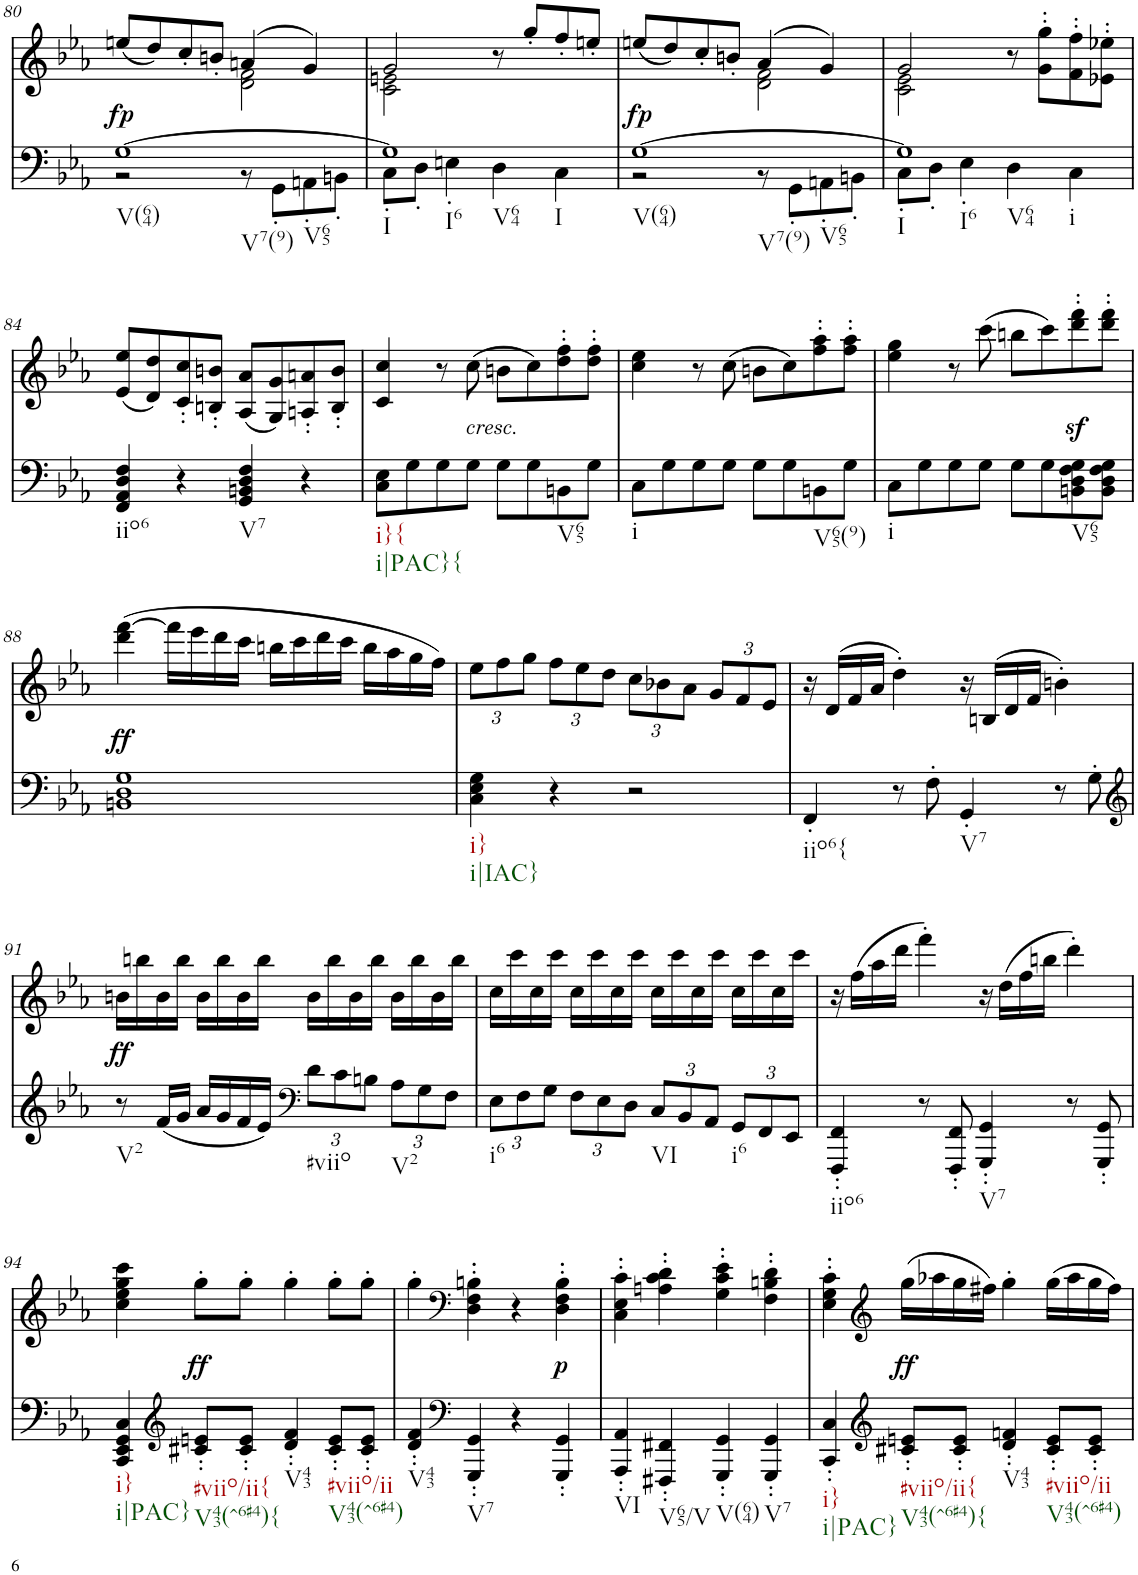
**kern	**kern	**dynam
*part2	*part1	*part1
*staff2	*staff1	*staff1
*I"piano	*I"piano	*
*I'Pno	*I'Pno	*
!!LO:PB:g=z
*clefF4	*clefG2	*
*k[b-e-a-]	*k[b-e-a-]	*
*c:	*c:	*
*M4/4	*M4/4	*
=80	=80	=80
*^	*^	*
!LO:TX:b:t=V(64)	!	!	!	!
!LO:TX:b:t=V7(9)	!	!	!	!
!LO:TX:b:t=V65	!	!	!	!
!	!	!	!	!LO:DY:b
[1G	2r	(8een/L	2ryy	fp
.	.	8dd/)	.	.
.	.	8cc'/	.	.
.	.	8bn'/J	.	.
.	8r	(4an/	2d\ 2f\	.
.	8GG'\L	.	.	.
.	8AAn'\	4g/)	.	.
.	8BBn'\J	.	.	.
=81	=81	=81	=81	=81
!LO:TX:b:t=I	!	!	!	!
!LO:TX:b:t=I6	!	!	!	!
!LO:TX:b:t=V64	!	!	!	!
!LO:TX:b:t=I	!	!	!	!
1G]	8C'\L	2g/	2c\ 2en\	.
.	8D'\J	.	.	.
.	4En'\	.	.	.
.	4D\	8r	2ryy	.
.	.	8gg'/L	.	.
.	4C\	8ff'/	.	.
.	.	8een'/J	.	.
=82	=82	=82	=82	=82
!LO:TX:b:t=V(64)	!	!	!	!
!LO:TX:b:t=V7(9)	!	!	!	!
!LO:TX:b:t=V65	!	!	!	!
!	!	!	!	!LO:DY:b
[1G	2r	(8een/L	2ryy	fp
.	.	8dd/)	.	.
.	.	8cc'/	.	.
.	.	8bn'/J	.	.
.	8r	(4a-/	2d\ 2f\	.
.	8GG'\L	.	.	.
.	8AAn'\	4g/)	.	.
.	8BBn'\J	.	.	.
=83	=83	=83	=83	=83
!LO:TX:b:t=I	!	!	!	!
!LO:TX:b:t=I6	!	!	!	!
!LO:TX:b:t=V64	!	!	!	!
!LO:TX:b:t=i	!	!	!	!
1G]	8C'\L	2g/	2c\ 2e-\	.
.	8D'\J	.	.	.
.	4E-'\	.	.	.
.	4D\	8r	2ryy	.
.	.	8g\' 8gg\'L	.	.
.	4C\	8f\' 8ff\'	.	.
.	.	8e-X\' 8ee-X\'J	.	.
*v	*v	*	*	*
*	*v	*v	*
!!LO:LB:g=z
=84	=84	=84
!LO:TX:b:t=iio6	!	!
4FF/ 4AA-/ 4D/ 4F/	(8e-/ 8ee-/L	.
.	8d/ 8dd/)	.
4r	8c/' 8cc/'	.
.	8Bn/' 8bn/'J	.
!LO:TX:b:t=V7	!	!
4GG/ 4BBn/ 4D/ 4F/	(8A-/ 8a-/L	.
.	8G/ 8g/)	.
4r	8An/' 8an/'	.
.	8B/' 8b/'J	.
=85	=85	=85
!LO:TX:b:t=i}{	!	!
!LO:TX:b:t=i|PAC}{	!	!
8C\ 8E-\L	4c/ 4cc/	.
8G\	.	.
8G\	8r	.
!	!LO:TX:b:i:t=cresc.	!
8G\J	(8cc\	.
8G\L	8bn\L	.
8G\	8cc\)	.
!LO:TX:b:t=V65	!	!
8BBn\	8dd\' 8ff\'	.
8G\J	8dd\' 8ff\'J	.
=86	=86	=86
!LO:TX:b:t=i	!	!
8C\L	4cc\ 4ee-\	.
8G\	.	.
8G\	8r	.
8G\J	(8cc\	.
8G\L	8bn\L	.
8G\	8cc\)	.
!LO:TX:b:t=V65(9)	!	!
8BBn\	8ff\' 8aa-\'	.
8G\J	8ff\' 8aa-\'J	.
=87	=87	=87
!LO:TX:b:t=i	!	!
8C\L	4ee-\ 4gg\	.
8G\	.	.
8G\	8r	.
8G\J	(8ccc\	.
8G\L	8bbn\L	.
8G\	8ccc\)	.
!LO:TX:b:t=V65	!	!
8BBn\ 8D\ 8F\ 8G\	8ddd\z<' 8fff\z<'	.
8BB\ 8D\ 8F\ 8G\J	8ddd\' 8fff\'J	.
!!LO:LB:g=z
=88	=88	=88
!	!	!LO:DY:b
1BBn 1D 1G	(4ddd\ [4fff\	ff
.	16fff\LL]	.
.	16eee-\	.
.	16ddd\	.
.	16ccc\JJ	.
.	16bbn\LL	.
.	16ccc\	.
.	16ddd\	.
.	16ccc\JJ	.
.	16bb\LL	.
.	16aa-\	.
.	16gg\	.
.	16ff\JJ)	.
=89	=89	=89
*	*Xbrackettup	*
!LO:TX:b:t=i}	!	!
!LO:TX:b:t=i|IAC}	!	!
4C\ 4E-\ 4G\	12ee-\L	.
.	12ff\	.
.	12gg\J	.
4r	12ff\L	.
.	12ee-\	.
.	12dd\J	.
2r	12cc\L	.
.	12b-X\	.
.	12a-\J	.
.	12g/L	.
.	12f/	.
.	12e-/J	.
=90	=90	=90
!LO:TX:b:t=iio6{	!	!
4FF'/	16r	.
.	(16d/LL	.
.	16f/	.
.	16a-/JJ	.
8r	4dd'\)	.
8F'\	.	.
!LO:TX:b:t=V7	!	!
4GG'/	16r	.
.	(16Bn/LL	.
.	16d/	.
.	16f/JJ	.
8r	4bn'\)	.
8G'\	.	.
!!LO:LB:g=z
=91	=91	=91
*clefG2	*	*
!LO:TX:b:t=V2	!	!
!	!	!LO:DY:b
8r	16bn\LL	ff
.	16bbn\	.
(16f/LL	16b\	.
16g/JJ	16bb\JJ	.
16a-/LL	16b\LL	.
16g/	16bb\	.
16f/	16b\	.
16e-/JJ)	16bb\JJ	.
*clefF4	*	*
*Xbrackettup	*	*
!LO:TX:b:t=#viio	!	!
12d\L	16b\LL	.
.	16bb\	.
12c\	.	.
.	16b\	.
12Bn\J	.	.
.	16bb\JJ	.
!LO:TX:b:t=V2	!	!
12A-\L	16b\LL	.
.	16bb\	.
12G\	.	.
.	16b\	.
12F\J	.	.
.	16bb\JJ	.
=92	=92	=92
!LO:TX:b:t=i6	!	!
12E-\L	16cc\LL	.
.	16ccc\	.
12F\	.	.
.	16cc\	.
12G\J	.	.
.	16ccc\JJ	.
12F\L	16cc\LL	.
.	16ccc\	.
12E-\	.	.
.	16cc\	.
12D\J	.	.
.	16ccc\JJ	.
!LO:TX:b:t=VI	!	!
12C/L	16cc\LL	.
.	16ccc\	.
12BB-/	.	.
.	16cc\	.
12AA-/J	.	.
.	16ccc\JJ	.
!LO:TX:b:t=i6	!	!
12GG/L	16cc\LL	.
.	16ccc\	.
12FF/	.	.
.	16cc\	.
12EE-/J	.	.
.	16ccc\JJ	.
=93	=93	=93
!LO:TX:b:t=iio6	!	!
4FFF/' 4FF/'	16r	.
.	(16ff\LL	.
.	16aa-\	.
.	16ddd\JJ	.
8r	4fff'\)	.
8FFF/' 8FF/'	.	.
!LO:TX:b:t=V7	!	!
4GGG/' 4GG/'	16r	.
.	(16dd\LL	.
.	16ff\	.
.	16bbn\JJ	.
8r	4ddd'\)	.
8GGG/' 8GG/'	.	.
!!LO:LB:g=z
=94	=94	=94
!LO:TX:b:t=i}	!	!
!LO:TX:b:t=i|PAC}	!	!
4CC/ 4EE-/ 4GG/ 4C/	4cc\ 4ee-\ 4gg\ 4ccc\	.
*clefG2	*	*
!LO:TX:b:t=#viio/ii{	!	!
!LO:TX:b:t=V43(^6#4){	!	!
!	!	!LO:DY:b
8c#X/' 8en/'L	8gg'\L	ff
8c#/' 8e/'J	8gg'\J	.
!LO:TX:b:t=V43	!	!
4d/' 4f/'	4gg'\	.
!LO:TX:b:t=#viio/ii	!	!
!LO:TX:b:t=V43(^6#4)	!	!
8c#/' 8e/'L	8gg'\L	.
8c#/' 8e/'J	8gg'\J	.
=95	=95	=95
!LO:TX:b:t=V43	!	!
4d/' 4f/'	4gg'\	.
*clefF4	*clefF4	*
!LO:TX:b:t=V7	!	!
4GGG/' 4GG/'	4D\' 4F\' 4Bn\'	.
4r	4r	.
!	!	!LO:DY:b
4GGG/' 4GG/'	4D\' 4F\' 4B\'	p
=96	=96	=96
!LO:TX:b:t=VI	!	!
4AAA-/' 4AA-/'	4C\' 4E-\' 4c\'	.
!LO:TX:b:t=V65/V	!	!
4FFF#X/' 4FF#X/'	4An\' 4c\' 4d\'	.
!LO:TX:b:t=V(64)	!	!
4GGG/' 4GG/'	4G\' 4c\' 4e-\'	.
!LO:TX:b:t=V7	!	!
4GGG/' 4GG/'	4F\' 4Bn\' 4d\'	.
=97	=97	=97
!LO:TX:b:t=i}	!	!
!LO:TX:b:t=i|PAC}	!	!
4CC/' 4C/'	4E-\' 4G\' 4c\'	.
*clefG2	*clefG2	*
!LO:TX:b:t=#viio/ii{	!	!
!LO:TX:b:t=V43(^6#4){	!	!
!	!	!LO:DY:b
8c#X/' 8en/'L	(16gg\LL	ff
.	16aa-X\	.
8c#/' 8e/'J	16gg\	.
.	16ff#X\JJ)	.
!LO:TX:b:t=V43	!	!
4d/' 4fn/'	4gg'\	.
!LO:TX:b:t=#viio/ii	!	!
!LO:TX:b:t=V43(^6#4)	!	!
8c#/' 8e/'L	(16gg\LL	.
.	16aa-\	.
8c#/' 8e/'J	16gg\	.
.	16ff#\JJ)	.
=	=	=
*-	*-	*-
